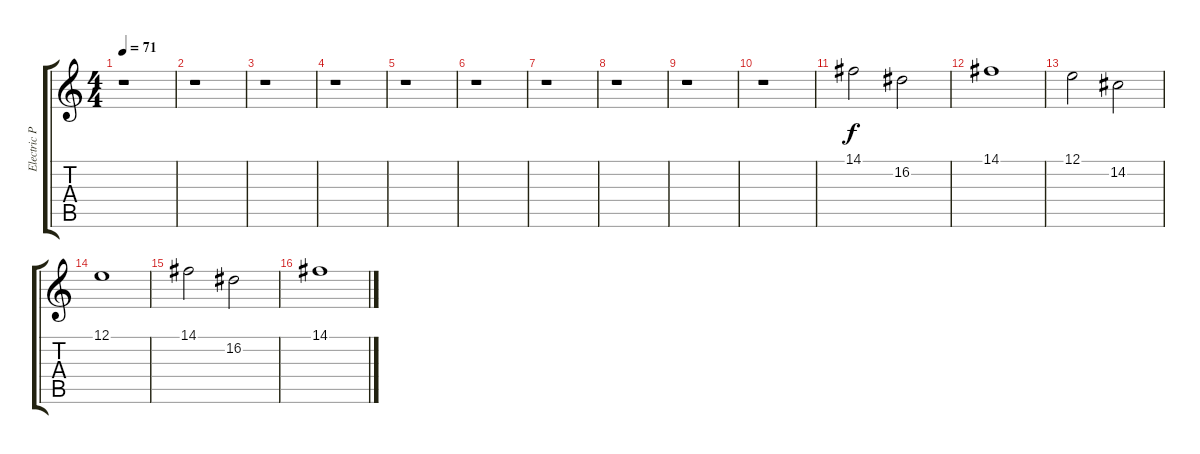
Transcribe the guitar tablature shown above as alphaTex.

\track ("Electric Piano I (with slight distortion" "Electric P") {instrument electricpiano1}
\staff {score tabs}
\tuning (E4 B3 G3 D3 A2 E2) {hide}
\ts (4 4)
\tempo 71
\clef g2
\ks c
r.1{dy f} |
r.1 |
r.1 |
r.1 |
r.1 |
r.1 |
r.1 |
r.1 |
r.1 |
r.1 |
14.1.2 16.2.2 |
14.1.1 |
12.1.2 14.2.2 |
12.1.1 |
14.1.2 16.2.2 |
14.1.1
